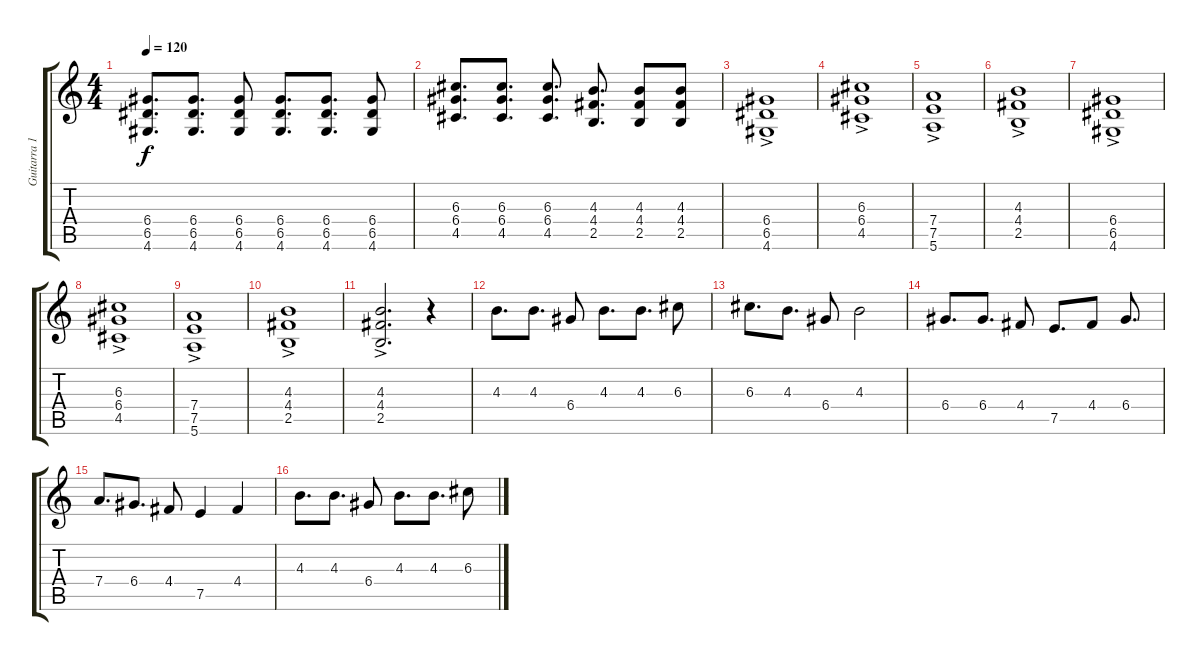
\track ("Guitarra 1 (Alexis Korfiatis)" "Guitarra 1") {instrument distortionguitar}
\staff {score tabs}
\tuning (E4 B3 G3 D3 A2 E2) {hide}
\ts (4 4)
\tempo 120
\clef g2
\ks c
(6.4 6.5 4.6).8{d dy f} (6.4 6.5 4.6).8{d} (6.4 6.5 4.6).8 (6.4 6.5 4.6).8{d} (6.4 6.5 4.6).8{d} (6.4 6.5 4.6).8 |
(6.3 6.4 4.5).8{d} (6.3 6.4 4.5).8{d} (6.3 6.4 4.5).8{d} (4.3 4.4 2.5).8{d} (4.3 4.4 2.5).8 (4.3 4.4 2.5).8 |
(6.4{ac} 6.5 4.6).1 |
(6.3{ac} 6.4 4.5).1 |
(7.4{ac} 7.5 5.6).1 |
(4.3 4.4{ac} 2.5).1 |
(6.4{ac} 6.5 4.6).1 |
(6.3{ac} 6.4 4.5).1 |
(7.4{ac} 7.5 5.6).1 |
(4.3 4.4{ac} 2.5).1 |
(4.3 4.4{ac} 2.5).2{d} r.4 |
4.3.8{d} 4.3.8{d} 6.4.8 4.3.8{d} 4.3.8{d} 6.3.8 |
6.3.8{d} 4.3.8{d} 6.4.8 4.3.2 |
6.4.8{d} 6.4.8{d} 4.4.8 7.5.8{d} 4.4.8 6.4.8{d} |
7.4.8{d} 6.4.8{d} 4.4.8 7.5.4 4.4.4 |
4.3.8{d} 4.3.8{d} 6.4.8 4.3.8{d} 4.3.8{d} 6.3.8
